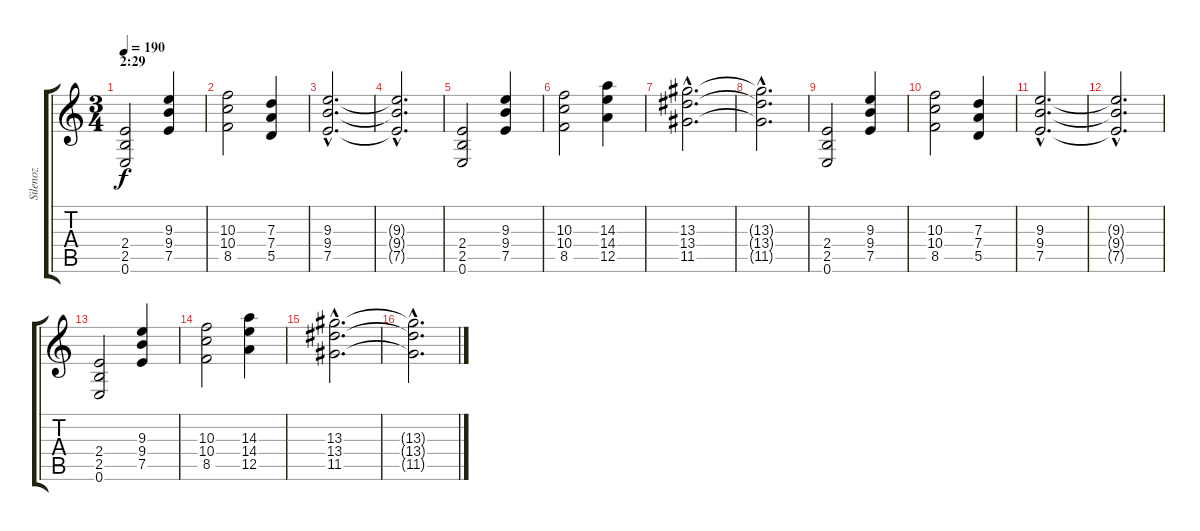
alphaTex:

\track ("Silenoz" "Silenoz") {instrument distortionguitar}
\staff {score tabs}
\tuning (E4 B3 G3 D3 A2 E2) {hide}
\ts (3 4)
\section ("" "2:29")
\tempo 190
\clef g2
\ks c
(2.4 2.5 0.6).2{dy f} (9.3 9.4 7.5).4 |
(10.3 10.4 8.5).2 (7.3 7.4 5.5).4 |
(9.3{hac} 9.4{hac} 7.5{hac}).2{d} |
(9.3{hac t} 9.4{hac t} 7.5{hac t}).2{d} |
(2.4 2.5 0.6).2 (9.3 9.4 7.5).4 |
(10.3 10.4 8.5).2 (14.3 14.4 12.5).4 |
(13.3{hac} 13.4{hac} 11.5{hac}).2{d} |
(13.3{hac t} 13.4{hac t} 11.5{hac t}).2{d} |
(2.4 2.5 0.6).2 (9.3 9.4 7.5).4 |
(10.3 10.4 8.5).2 (7.3 7.4 5.5).4 |
(9.3{hac} 9.4{hac} 7.5{hac}).2{d} |
(9.3{hac t} 9.4{hac t} 7.5{hac t}).2{d} |
(2.4 2.5 0.6).2 (9.3 9.4 7.5).4 |
(10.3 10.4 8.5).2 (14.3 14.4 12.5).4 |
(13.3{hac} 13.4{hac} 11.5{hac}).2{d} |
(13.3{hac t} 13.4{hac t} 11.5{hac t}).2{d}
